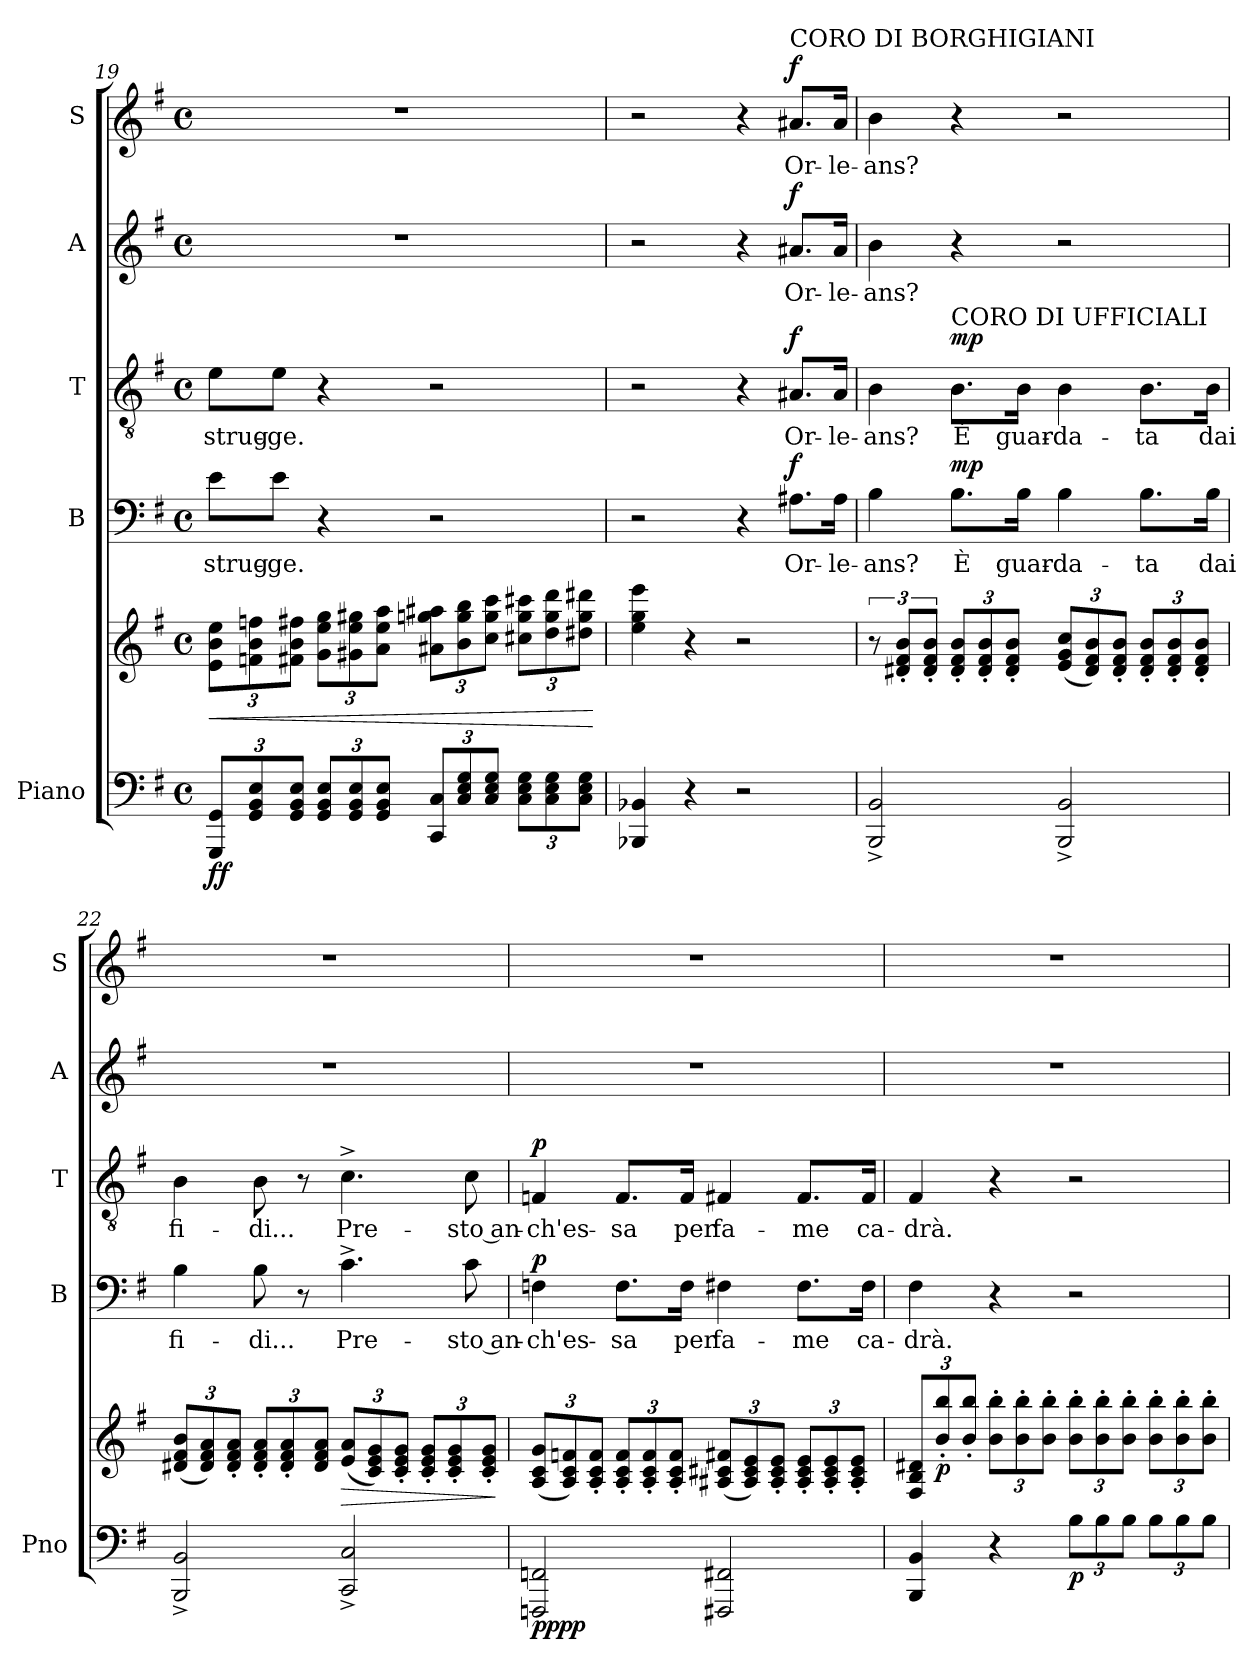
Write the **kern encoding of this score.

**kern	**kern	**dynam	**kern	**text	**dynam	**kern	**text	**dynam	**kern	**text	**dynam	**kern	**text	**dynam
*part5	*part5	*part5	*part4	*part4	*part4	*part3	*part3	*part3	*part2	*part2	*part2	*part1	*part1	*part1
*staff6	*staff5	*staff5/6	*staff4	*staff4	*staff4	*staff3	*staff3	*staff3	*staff2	*staff2	*staff2	*staff1	*staff1	*staff1
*I"Piano	*	*	*I"B	*	*	*I"T	*	*	*I"A	*	*	*I"S	*	*
*I'Pno	*	*	*I'B	*	*	*I'T	*	*	*I'A	*	*	*I'S	*	*
!!LO:LB:g=z
*clefF4	*clefG2	*	*clefF4	*	*	*clefGv2	*	*	*clefG2	*	*	*clefG2	*	*
*k[f#]	*k[f#]	*	*k[f#]	*	*	*k[f#]	*	*	*k[f#]	*	*	*k[f#]	*	*
*M4/4	*M4/4	*	*M4/4	*	*	*M4/4	*	*	*M4/4	*	*	*M4/4	*	*
*met(c)	*met(c)	*	*met(c)	*	*	*met(c)	*	*	*met(c)	*	*	*met(c)	*	*
*Xbrackettup	*Xbrackettup	*	*	*	*	*	*	*	*	*	*	*	*	*
=19	=19	=19	=19	=19	=19	=19	=19	=19	=19	=19	=19	=19	=19	=19
!	!	!LO:HP:b	!	!	!	!	!	!	!	!	!	!	!	!
!	!	!LO:DY:n=1:b=2	!	!	!	!	!	!	!	!	!	!	!	!
!	!	!LO:DY:n=2:b	!	!	!	!	!	!	!	!	!	!	!	!
12GGG/ 12GG/L	12e\ 12b\ 12ee\L	< f f	8e\L	-strug-	.	8e\L	-strug-	.	1r	.	.	1r	.	.
12GG/ 12BB/ 12E/	12fn\ 12b\ 12ffn\	.	.	.	.	.	.	.	.	.	.	.	.	.
.	.	.	8e\J	-ge.	.	8e\J	-ge.	.	.	.	.	.	.	.
12GG/ 12BB/ 12E/J	12f#X\ 12b\ 12ff#X\J	.	.	.	.	.	.	.	.	.	.	.	.	.
12GG/ 12BB/ 12E/L	12g\ 12ee\ 12gg\L	.	4r	.	.	4r	.	.	.	.	.	.	.	.
12GG/ 12BB/ 12E/	12g#X\ 12ee\ 12gg#X\	.	.	.	.	.	.	.	.	.	.	.	.	.
12GG/ 12BB/ 12E/J	12a\ 12ee\ 12aa\J	.	.	.	.	.	.	.	.	.	.	.	.	.
12CC/ 12C/L	12a#X\ 12ggn\ 12aa#X\L	.	2r	.	.	2r	.	.	.	.	.	.	.	.
12C/ 12E/ 12G/	12b\ 12gg\ 12bb\	.	.	.	.	.	.	.	.	.	.	.	.	.
12C/ 12E/ 12G/J	12cc\ 12gg\ 12ccc\J	.	.	.	.	.	.	.	.	.	.	.	.	.
12C\ 12E\ 12G\L	12cc#X\ 12gg\ 12ccc#X\L	.	.	.	.	.	.	.	.	.	.	.	.	.
12C\ 12E\ 12G\	12dd\ 12gg\ 12ddd\	.	.	.	.	.	.	.	.	.	.	.	.	.
12C\ 12E\ 12G\J	12dd#X\ 12gg\ 12ddd#X\J	.	.	.	.	.	.	.	.	.	.	.	.	.
.	.	[	.	.	.	.	.	.	.	.	.	.	.	.
=20	=20	=20	=20	=20	=20	=20	=20	=20	=20	=20	=20	=20	=20	=20
4BBB-X/ 4BB-X/	4ee\ 4gg\ 4eee\	.	2r	.	.	2r	.	.	2r	.	.	2r	.	.
4r	4r	.	.	.	.	.	.	.	.	.	.	.	.	.
2r	2r	.	4r	.	.	4r	.	.	4r	.	.	4r	.	.
!	!	!	!	!	!	!	!	!	!	!	!	!LO:TX:a:t=CORO DI BORGHIGIANI	!	!
!	!	!	!	!	!LO:DY:a	!	!	!LO:DY:a	!	!	!LO:DY:a	!	!	!LO:DY:a
.	.	.	8.A#X\L	Or-	f	8.A#X/L	Or-	f	8.a#X/L	Or-	f	8.a#X/L	Or-	f
.	.	.	16A#\Jk	-le-	.	16A#/Jk	-le-	.	16a#/Jk	-le-	.	16a#/Jk	-le-	.
=21	=21	=21	=21	=21	=21	=21	=21	=21	=21	=21	=21	=21	=21	=21
*	*brackettup	*	*	*	*	*	*	*	*	*	*	*	*	*
2BBB/^ 2BB/^	12r	.	4B\	-ans?	.	4B\	-ans?	.	4b\	-ans?	.	4b\	-ans?	.
.	12d#X/' 12f#/' 12b/'L	.	.	.	.	.	.	.	.	.	.	.	.	.
.	12d#/' 12f#/' 12b/'J	.	.	.	.	.	.	.	.	.	.	.	.	.
*	*Xbrackettup	*	*	*	*	*	*	*	*	*	*	*	*	*
!	!	!	!	!	!	!LO:TX:a:t=CORO DI UFFICIALI	!	!	!	!	!	!	!	!
!	!	!	!	!	!LO:DY:a	!	!	!LO:DY:a	!	!	!	!	!	!
.	12d#/' 12f#/' 12b/'L	.	8.B\L	È	mp	8.B\L	È	mp	4r	.	.	4r	.	.
.	12d#/' 12f#/' 12b/'	.	.	.	.	.	.	.	.	.	.	.	.	.
.	12d#/' 12f#/' 12b/'J	.	.	.	.	.	.	.	.	.	.	.	.	.
.	.	.	16B\Jk	guar-	.	16B\Jk	guar-	.	.	.	.	.	.	.
2BBB/^ 2BB/^	(12e/ 12g/ 12cc/L	.	4B\	-da-	.	4B\	-da-	.	2r	.	.	2r	.	.
.	12d#/ 12f#/ 12b/)	.	.	.	.	.	.	.	.	.	.	.	.	.
.	12d#/' 12f#/' 12b/'J	.	.	.	.	.	.	.	.	.	.	.	.	.
.	12d#/' 12f#/' 12b/'L	.	8.B\L	-ta	.	8.B\L	-ta	.	.	.	.	.	.	.
.	12d#/' 12f#/' 12b/'	.	.	.	.	.	.	.	.	.	.	.	.	.
.	12d#/' 12f#/' 12b/'J	.	.	.	.	.	.	.	.	.	.	.	.	.
.	.	.	16B\Jk	dai	.	16B\Jk	dai	.	.	.	.	.	.	.
!!LO:PB:g=z
=22	=22	=22	=22	=22	=22	=22	=22	=22	=22	=22	=22	=22	=22	=22
2BBB/^ 2BB/^	(12d#X/ 12f#/ 12b/L	.	4B\	fi-	.	4B\	fi-	.	1r	.	.	1r	.	.
.	12d#/ 12f#/ 12a/)	.	.	.	.	.	.	.	.	.	.	.	.	.
.	12d#/' 12f#/' 12a/'J	.	.	.	.	.	.	.	.	.	.	.	.	.
.	12d#/' 12f#/' 12a/'L	.	8B\	-di...	.	8B\	-di...	.	.	.	.	.	.	.
.	12d#/' 12f#/' 12a/'	.	.	.	.	.	.	.	.	.	.	.	.	.
.	.	.	8r	.	.	8r	.	.	.	.	.	.	.	.
.	12d#/ 12f#/ 12a/J	.	.	.	.	.	.	.	.	.	.	.	.	.
!	!	!LO:HP:b	!	!	!	!	!	!	!	!	!	!	!	!
2CC/^ 2C/^	(12e/ 12a/L	>	4.c^\	Pre-	.	4.c^\	Pre-	.	.	.	.	.	.	.
.	12c/ 12e/ 12g/)	.	.	.	.	.	.	.	.	.	.	.	.	.
.	12c/' 12e/' 12g/'J	.	.	.	.	.	.	.	.	.	.	.	.	.
.	12c/' 12e/' 12g/'L	.	.	.	.	.	.	.	.	.	.	.	.	.
.	12c/' 12e/' 12g/'	.	.	.	.	.	.	.	.	.	.	.	.	.
.	.	.	8c\	-sto an-	.	8c\	-sto an-	.	.	.	.	.	.	.
.	12c/' 12e/' 12g/'J	.	.	.	.	.	.	.	.	.	.	.	.	.
.	.	]	.	.	.	.	.	.	.	.	.	.	.	.
=23	=23	=23	=23	=23	=23	=23	=23	=23	=23	=23	=23	=23	=23	=23
!	!	!LO:DY:b=2	!	!	!	!	!	!	!	!	!	!	!	!
!	!	!LO:DY:n=1:b	!	!	!LO:DY:a	!	!	!LO:DY:a	!	!	!	!	!	!
2FFFn/ 2FFn/	(12A/ 12c/ 12g/L	pp pp	4Fn\	-ch'es-	p	4Fn/	-ch'es-	p	1r	.	.	1r	.	.
.	12A/ 12c/ 12fn/)	.	.	.	.	.	.	.	.	.	.	.	.	.
.	12A/' 12c/' 12f/'J	.	.	.	.	.	.	.	.	.	.	.	.	.
.	12A/' 12c/' 12f/'L	.	8.F\L	-sa	.	8.F/L	-sa	.	.	.	.	.	.	.
.	12A/' 12c/' 12f/'	.	.	.	.	.	.	.	.	.	.	.	.	.
.	12A/' 12c/' 12f/'J	.	.	.	.	.	.	.	.	.	.	.	.	.
.	.	.	16F\Jk	per	.	16F/Jk	per	.	.	.	.	.	.	.
2FFF#X/ 2FF#X/	(12A#X/ 12c#X/ 12f#X/L	.	4F#X\	fa-	.	4F#X/	fa-	.	.	.	.	.	.	.
.	12A#/ 12c#/ 12e/)	.	.	.	.	.	.	.	.	.	.	.	.	.
.	12A#/' 12c#/' 12e/'J	.	.	.	.	.	.	.	.	.	.	.	.	.
.	12A#/' 12c#/' 12e/'L	.	8.F#\L	-me	.	8.F#/L	-me	.	.	.	.	.	.	.
.	12A#/' 12c#/' 12e/'	.	.	.	.	.	.	.	.	.	.	.	.	.
.	12A#/' 12c#/' 12e/'J	.	.	.	.	.	.	.	.	.	.	.	.	.
.	.	.	16F#\Jk	ca-	.	16F#/Jk	ca-	.	.	.	.	.	.	.
=24	=24	=24	=24	=24	=24	=24	=24	=24	=24	=24	=24	=24	=24	=24
4BBB/ 4BB/	12F#/ 12B/ 12d#X/L	.	4F#\	-drà.	.	4F#/	-drà.	.	1r	.	.	1r	.	.
!	!	!LO:DY:b	!	!	!	!	!	!	!	!	!	!	!	!
.	12b/' 12bb/'	p	.	.	.	.	.	.	.	.	.	.	.	.
.	12b/' 12bb/'J	.	.	.	.	.	.	.	.	.	.	.	.	.
4r	12b\' 12bb\'L	.	4r	.	.	4r	.	.	.	.	.	.	.	.
.	12b\' 12bb\'	.	.	.	.	.	.	.	.	.	.	.	.	.
.	12b\' 12bb\'J	.	.	.	.	.	.	.	.	.	.	.	.	.
!	!	!LO:DY:b=2	!	!	!	!	!	!	!	!	!	!	!	!
12B\L	12b\' 12bb\'L	p	2r	.	.	2r	.	.	.	.	.	.	.	.
12B\	12b\' 12bb\'	.	.	.	.	.	.	.	.	.	.	.	.	.
12B\J	12b\' 12bb\'J	.	.	.	.	.	.	.	.	.	.	.	.	.
12B\L	12b\' 12bb\'L	.	.	.	.	.	.	.	.	.	.	.	.	.
12B\	12b\' 12bb\'	.	.	.	.	.	.	.	.	.	.	.	.	.
12B\J	12b\' 12bb\'J	.	.	.	.	.	.	.	.	.	.	.	.	.
=	=	=	=	=	=	=	=	=	=	=	=	=	=	=
*-	*-	*-	*-	*-	*-	*-	*-	*-	*-	*-	*-	*-	*-	*-
